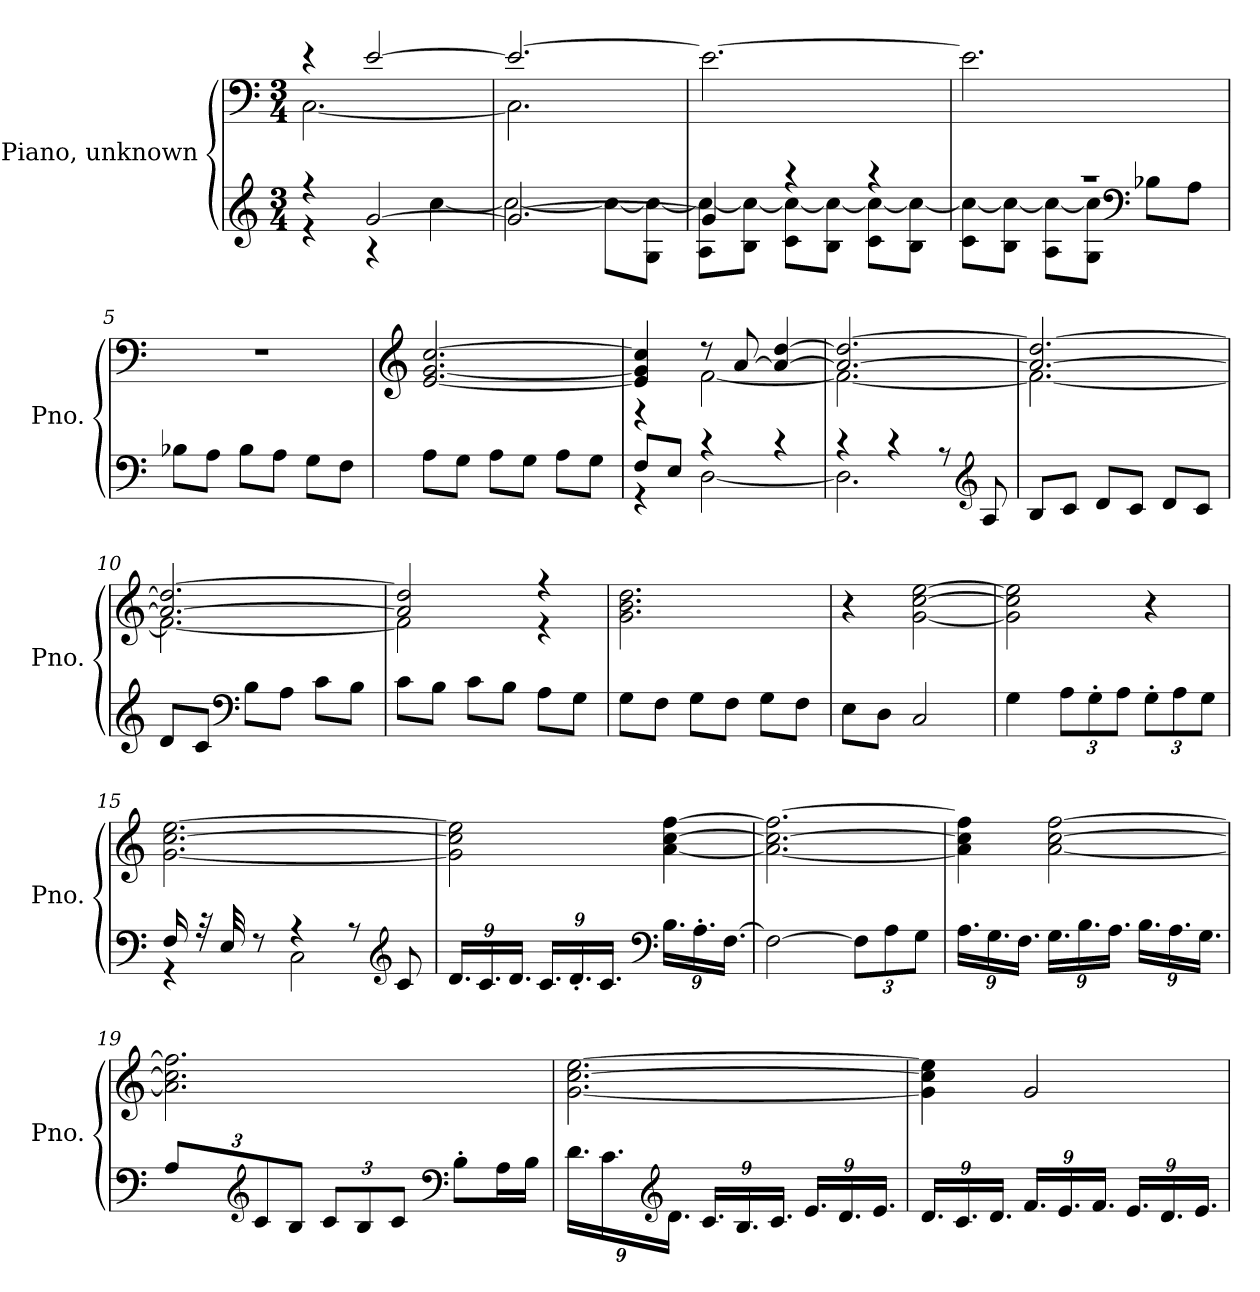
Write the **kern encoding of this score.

**kern	**kern
*part1	*part1
*staff2	*staff1
*I"Piano, unknown	*
*I'Pno.	*
*clefG2	*clefF4
*k[]	*k[]
*M3/4	*M3/4
*MM188	*MM188
=1	=1
*^	*^
4r	4r	4r	[2.C\
[2g/	4r	[2e/	.
.	[4cc\	.	.
=2	=2	=2	=2
2.g/_	2cc\_	2.e/_	2.C\]
.	8cc\L_	.	.
.	8G\ 8cc\_J	.	.
*	*	*v	*v
=3	=3	=3
4g/]	8A\ 8cc\_L	2.e\_
.	8B\ 8cc\_J	.
4r	8c\ 8cc\_L	.
.	8B\ 8cc\_J	.
4r	8c\ 8cc\_L	.
.	8B\ 8cc\_J	.
=4	=4	=4
2.r	8c\ 8cc\_L	2.e\]
.	8B\ 8cc\_J	.
.	8A\ 8cc\_L	.
.	8G\ 8cc\]J	.
*clefF4	*	*
.	8B-X\L	.
.	8A\J	.
*v	*v	*
=5	=5
8B-X\L	2.r
8A\J	.
8B-\L	.
8A\J	.
8G\L	.
8F\J	.
!!LO:LB:g=z
=6	=6
*	*clefG2
8A\L	[2.e/ [2.g/ [2.cc/
8G\J	.
8A\L	.
8G\J	.
8A\L	.
8G\J	.
=7	=7
*^	*^
8F/L	4r	4e/] 4g/] 4cc/]	4r
8E/J	.	.	.
4r	[2D\	8r	[2f\
.	.	[8a/	.
4r	.	4a/_ [4dd/	.
=8	=8	=8	=8
4r	2.D\]	2.a/_ 2.dd/_	2.f\_
4r	.	.	.
8r	.	.	.
*clefG2	*	*	*
8A/	.	.	.
*v	*v	*	*
=9	=9	=9
8B/L	2.a/_ 2.dd/_	2.f\_
8c/J	.	.
8d/L	.	.
8c/J	.	.
8d/L	.	.
8c/J	.	.
=10	=10	=10
8d/L	2.a/_ 2.dd/_	2.f\_
8c/J	.	.
*clefF4	*	*
8B\L	.	.
8A\J	.	.
8c\L	.	.
8B\J	.	.
=11	=11	=11
8c\L	2a/] 2dd/]	2f\]
8B\J	.	.
8c\L	.	.
8B\J	.	.
8A\L	4r	4r
8G\J	.	.
*	*v	*v
!!LO:LB:g=z
=12	=12
8G\L	2.g\ 2.b\ 2.dd\
8F\J	.
8G\L	.
8F\J	.
8G\L	.
8F\J	.
=13	=13
8E\L	4r
8D\J	.
2C/	[2g\ [2cc\ [2ee\
=14	=14
4G\	2g\] 2cc\] 2ee\]
*Xbrackettup	*
12A\L	.
12G'\	.
12A\J	.
12G'\L	4r
12A\	.
12G\J	.
=15	=15
*^	*
16F/	4r	[2.g\ [2.cc\ [2.ee\
32r	.	.
32E/	.	.
8r	.	.
4r	2C\	.
8r	.	.
*clefG2	*	*
8c/	.	.
*v	*v	*
=16	=16
18.d/LL	2g\] 2cc\] 2ee\]
18.c/	.
18.d/JJ	.
18.c/LL	.
18.d'/	.
18.c/JJ	.
*clefF4	*
18.B\LL	[4a\ [4cc\ [4ff\
18.A'\	.
[18.F\JJ	.
!!LO:LB:g=z
=17	=17
2F\_	2.a\_ 2.cc\_ 2.ff\_
12F\L]	.
12A\	.
12G\J	.
=18	=18
18.A\LL	4a\] 4cc\] 4ff\]
18.G\	.
18.F\JJ	.
18.G\LL	[2a\ [2cc\ [2ff\
18.B\	.
18.A\JJ	.
18.B\LL	.
18.A\	.
18.G\JJ	.
=19	=19
12A/L	2.a\] 2.cc\] 2.ff\]
*clefG2	*
12c/	.
12B/J	.
12c/L	.
12B/	.
12c/J	.
*clefF4	*
8B'\L	.
16A\L	.
16B\JJ	.
!!LO:LB:g=z
=20	=20
18.d\LL	[2.g\ [2.cc\ [2.ee\
18.c\	.
*clefG2	*
18.d\JJ	.
18.c/LL	.
18.B/	.
18.c/JJ	.
18.e/LL	.
18.d/	.
18.e/JJ	.
=21	=21
18.d/LL	4g\] 4cc\] 4ee\]
18.c/	.
18.d/JJ	.
18.f/LL	2g/
18.e/	.
18.f/JJ	.
18.e/LL	.
18.d/	.
18.e/JJ	.
=	=
*-	*-
